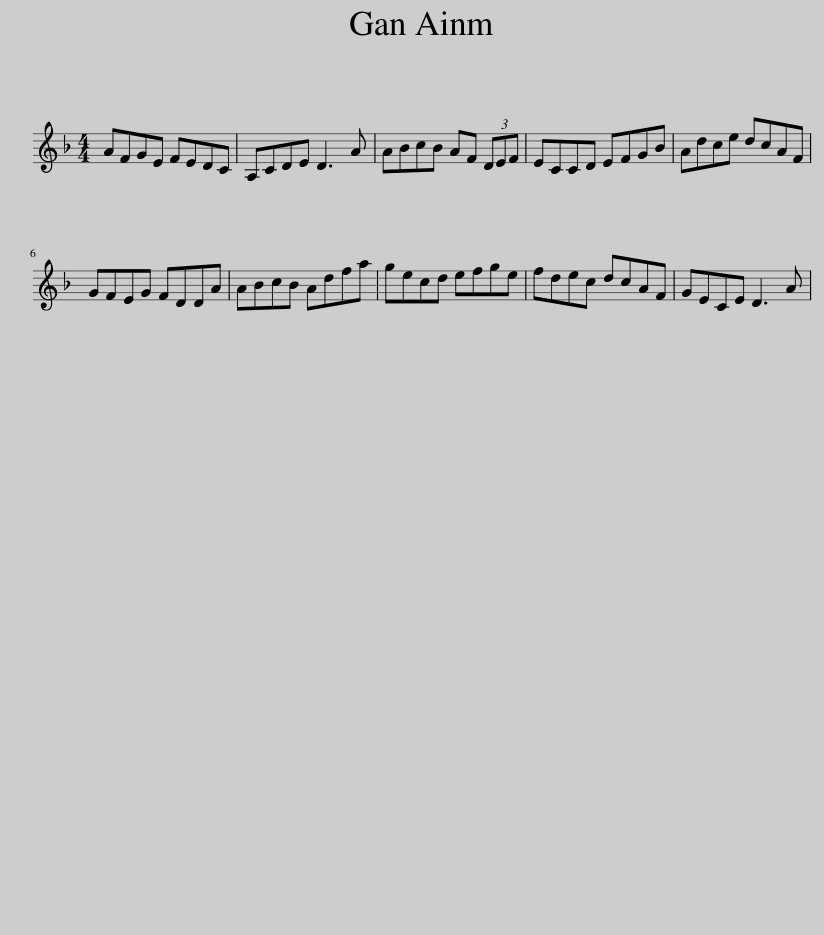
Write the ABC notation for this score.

X:1
L:1/8
M:4/4
I:linebreak $
K:Dmin
V:1 treble
V:1
 AFGE FEDC | A,CDE D3 A | ABcB AF (3DEF | ECCD EFGB | Adce dcAF |$ %5
 GFEG FDDA | ABcB Adfa | gecd efge | fdec dcAF | GECE D3 A | %10
